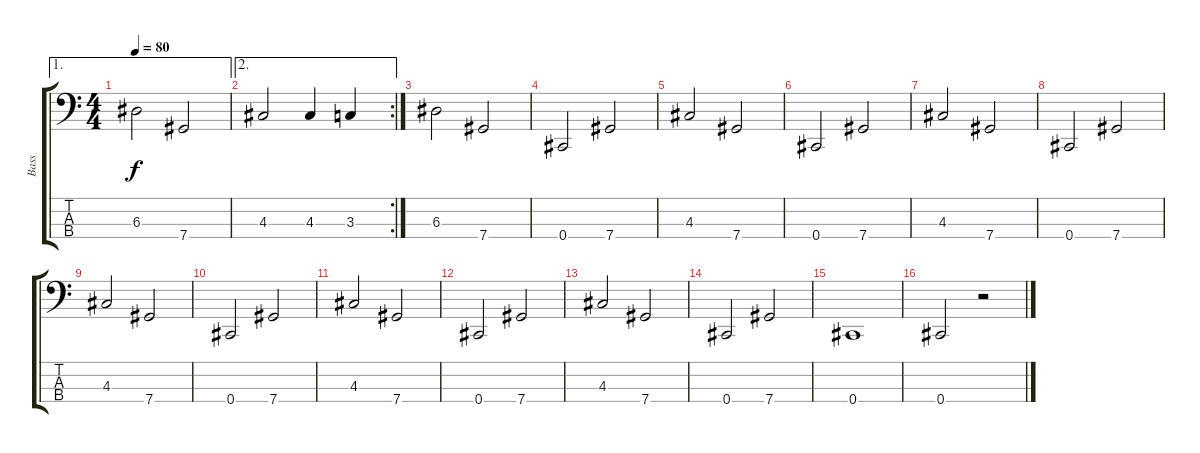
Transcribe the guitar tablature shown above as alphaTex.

\track ("Bass" "Bass") {instrument fretlessbass}
\staff {score tabs}
\tuning (G2 D2 A1 Db1) {hide}
\ae 1
\ts (4 4)
\tempo 80
\clef f4
\ks c
6.3.2{dy f} 7.4.2 |
\ae 2
\rc 2
4.3.2 4.3.4 3.3.4 |
6.3.2 7.4.2 |
0.4.2 7.4.2 |
4.3.2 7.4.2 |
0.4.2 7.4.2 |
4.3.2 7.4.2 |
0.4.2 7.4.2 |
4.3.2 7.4.2 |
0.4.2 7.4.2 |
4.3.2 7.4.2 |
0.4.2 7.4.2 |
4.3.2 7.4.2 |
0.4.2 7.4.2 |
0.4.1 |
0.4.2 r.2
